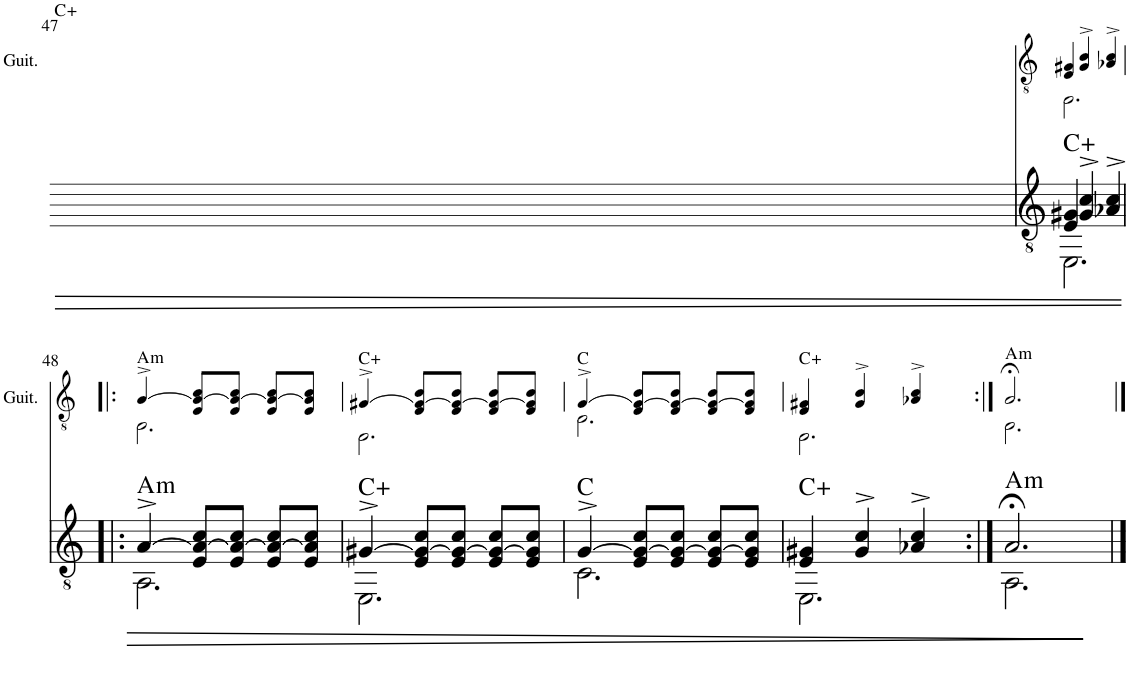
**kern	**kern	**harte
*part2	*part1	*part1
*staff2	*staff1	*
*I"Guitar	*I"Guitar	*
*	*I'Guit.	*
!!LO:PB:g=z
*clefGv2	*clefGv2	*
*k[]	*k[]	*
*M3/4	*M3/4	*
=47	=47	=47
*^	*^	*
4E/ 4G#X/	2.EE\	4E/ 4G#X/	2.EE\	.
4G#/^ 4c/^	.	4G#/^ 4c/^	.	.
4A-X/^ 4c/^	.	4A-X/^ 4c/^	.	.
!!LO:LB:g=z	!!
=48!|:	=48!|:	=48!|:	=48!|:	=48!|:
!	!	!	!	!LO:H:kt=m
[4A^/	2.AA\	[4A^/	2.AA\	A:min
8E/ 8A/_ 8c/L	.	8E/ 8A/_ 8c/L	.	.
8E/ 8A/_ 8c/J	.	8E/ 8A/_ 8c/J	.	.
8E/ 8A/_ 8c/L	.	8E/ 8A/_ 8c/L	.	.
8E/ 8A/] 8c/J	.	8E/ 8A/] 8c/J	.	.
=49	=49	=49	=49	=49
[4G#X^/	2.EE\	[4G#X^/	2.EE\	C:aug
8E/ 8G#/_ 8c/L	.	8E/ 8G#/_ 8c/L	.	.
8E/ 8G#/_ 8c/J	.	8E/ 8G#/_ 8c/J	.	.
8E/ 8G#/_ 8c/L	.	8E/ 8G#/_ 8c/L	.	.
8E/ 8G#/] 8c/J	.	8E/ 8G#/] 8c/J	.	.
=50	=50	=50	=50	=50
[4G^/	2.C\	[4G^/	2.C\	C:maj
8E/ 8G/_ 8c/L	.	8E/ 8G/_ 8c/L	.	.
8E/ 8G/_ 8c/J	.	8E/ 8G/_ 8c/J	.	.
8E/ 8G/_ 8c/L	.	8E/ 8G/_ 8c/L	.	.
8E/ 8G/] 8c/J	.	8E/ 8G/] 8c/J	.	.
=51	=51	=51	=51	=51
4E/ 4G#X/	2.EE\	4E/ 4G#X/	2.EE\	C:aug
4G#/^ 4c/^	.	4G#/^ 4c/^	.	.
4A-X/^ 4c/^	.	4A-X/^ 4c/^	.	.
=52:|!	=52:|!	=52:|!	=52:|!	=52:|!
!	!	!	!	!LO:H:kt=m
2.A;</	2.AA\	2.A;</	2.AA\	A:min
*v	*v	*	*	*
*	*v	*v	*
==	==	==
*-	*-	*-
